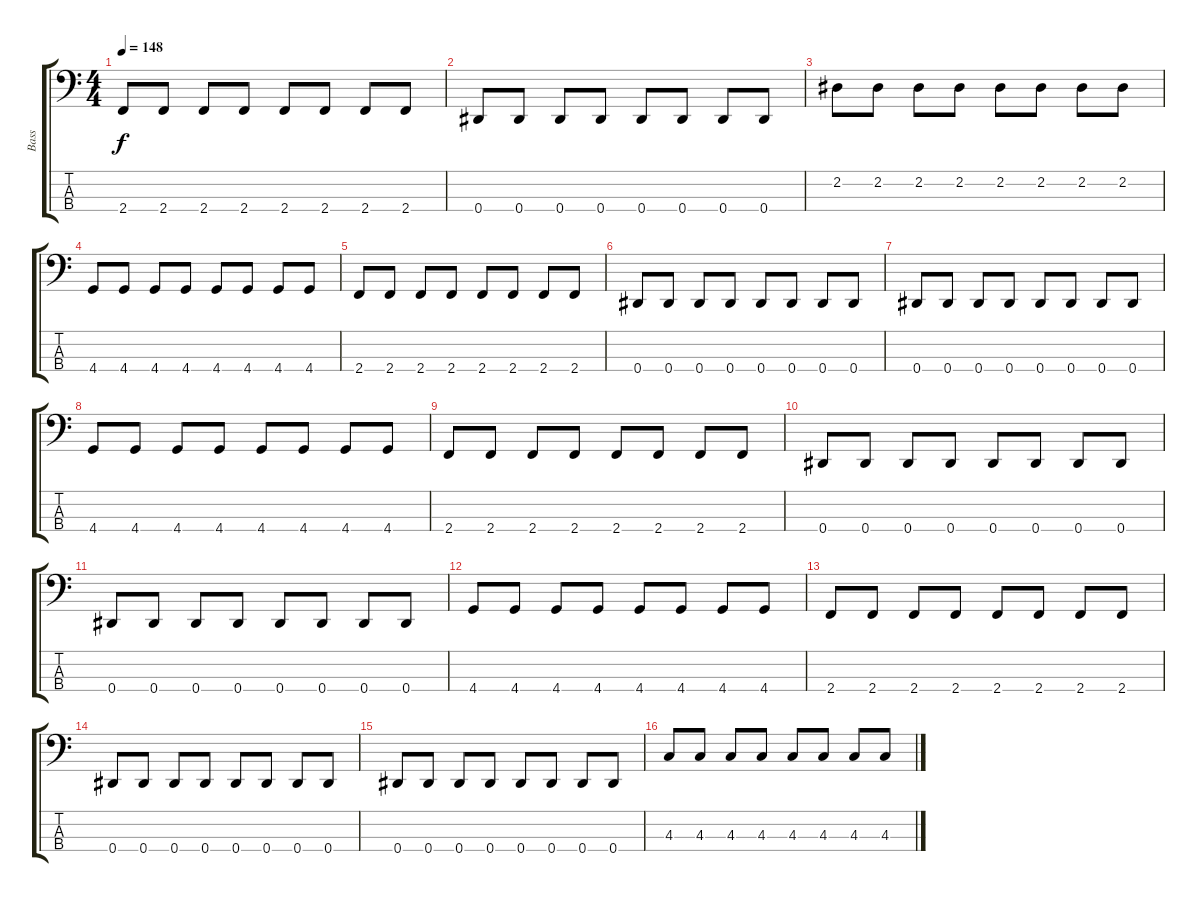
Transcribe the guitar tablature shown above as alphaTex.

\track ("Bass" "Bass") {instrument electricbasspick}
\staff {score tabs}
\tuning (Gb2 Db2 Ab1 Eb1) {hide}
\ts (4 4)
\tempo 148
\clef f4
\ks c
2.4.8{dy f} 2.4.8 2.4.8 2.4.8 2.4.8 2.4.8 2.4.8 2.4.8 |
0.4.8 0.4.8 0.4.8 0.4.8 0.4.8 0.4.8 0.4.8 0.4.8 |
2.2.8 2.2.8 2.2.8 2.2.8 2.2.8 2.2.8 2.2.8 2.2.8 |
4.4.8 4.4.8 4.4.8 4.4.8 4.4.8 4.4.8 4.4.8 4.4.8 |
2.4.8 2.4.8 2.4.8 2.4.8 2.4.8 2.4.8 2.4.8 2.4.8 |
0.4.8 0.4.8 0.4.8 0.4.8 0.4.8 0.4.8 0.4.8 0.4.8 |
0.4.8 0.4.8 0.4.8 0.4.8 0.4.8 0.4.8 0.4.8 0.4.8 |
4.4.8 4.4.8 4.4.8 4.4.8 4.4.8 4.4.8 4.4.8 4.4.8 |
2.4.8 2.4.8 2.4.8 2.4.8 2.4.8 2.4.8 2.4.8 2.4.8 |
0.4.8 0.4.8 0.4.8 0.4.8 0.4.8 0.4.8 0.4.8 0.4.8 |
0.4.8 0.4.8 0.4.8 0.4.8 0.4.8 0.4.8 0.4.8 0.4.8 |
4.4.8 4.4.8 4.4.8 4.4.8 4.4.8 4.4.8 4.4.8 4.4.8 |
2.4.8 2.4.8 2.4.8 2.4.8 2.4.8 2.4.8 2.4.8 2.4.8 |
0.4.8 0.4.8 0.4.8 0.4.8 0.4.8 0.4.8 0.4.8 0.4.8 |
0.4.8 0.4.8 0.4.8 0.4.8 0.4.8 0.4.8 0.4.8 0.4.8 |
4.3.8 4.3.8 4.3.8 4.3.8 4.3.8 4.3.8 4.3.8 4.3.8
